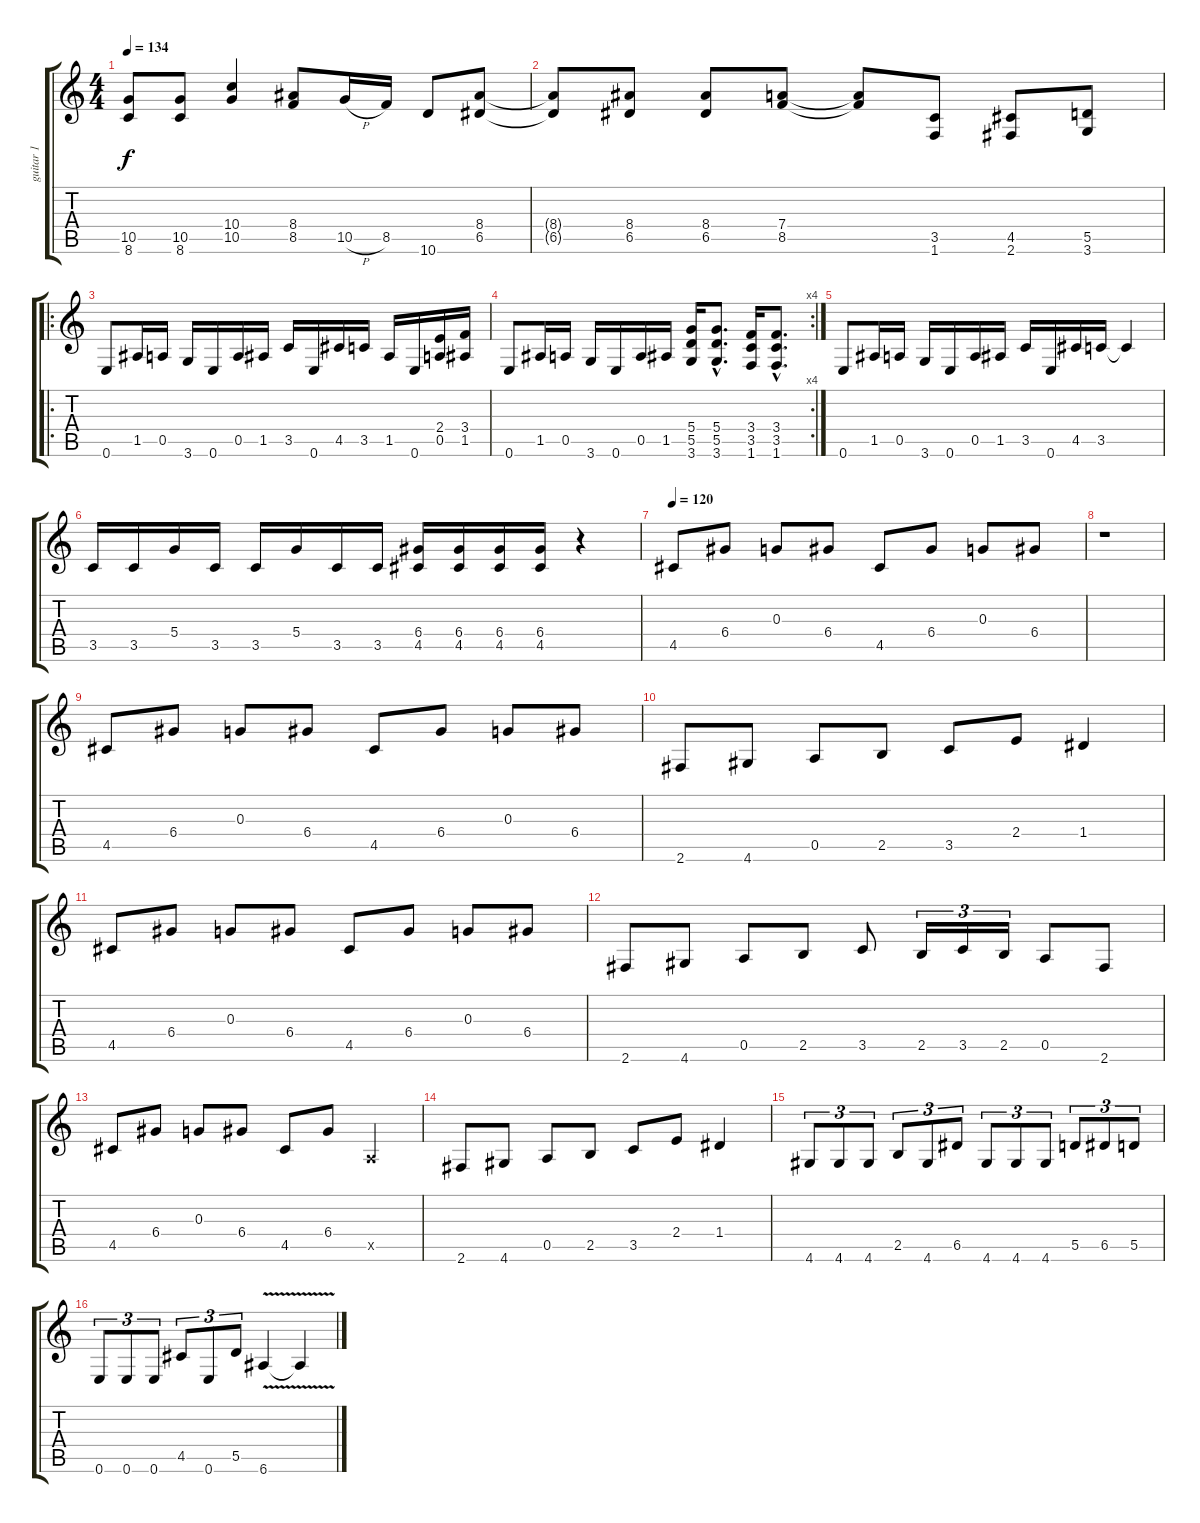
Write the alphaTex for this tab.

\track ("guitar 1" "guitar 1") {instrument distortionguitar}
\staff {score tabs}
\tuning (E4 B3 G3 D3 A2 E2) {hide}
\ts (4 4)
\tempo 134
\clef g2
\ks c
(10.5 8.6).8{dy f} (10.5 8.6).8 (10.4 10.5).4 (8.4 8.5).8 10.5{h}.16 8.5.16 10.6.8 (8.4 6.5).8 |
(8.4{t} 6.5{t}).8 (8.4 6.5).8 (8.4 6.5).8 (7.4 8.5).8 (7.4{t} 8.5{t}).8 (3.5 1.6).8 (4.5 2.6).8 (5.5 3.6).8 |
\ro
0.6.8 1.5.16 0.5.16 3.6.16 0.6.16 0.5.16 1.5.16 3.5.16 0.6.16 4.5.16 3.5.16 1.5.16 0.6.16 (2.4 0.5).16 (3.4 1.5).16 |
\rc 4
0.6.8 1.5.16 0.5.16 3.6.16 0.6.16 0.5.16 1.5.16 (5.4 5.5 3.6).16 (5.4{hac} 5.5{hac} 3.6{hac}).8{d} (3.4 3.5 1.6).16 (3.4{hac} 3.5{hac} 1.6{hac}).8{d} |
0.6.8 1.5.16 0.5.16 3.6.16 0.6.16 0.5.16 1.5.16 3.5.16 0.6.16 4.5.16 3.5.16 3.5{t}.4 |
3.5.16 3.5.16 5.4.16 3.5.16 3.5.16 5.4.16 3.5.16 3.5.16 (6.4 4.5).16 (6.4 4.5).16 (6.4 4.5).16 (6.4 4.5).16 r.4 |
\tempo 120
4.5.8 6.4.8 0.3.8 6.4.8 4.5.8 6.4.8 0.3.8 6.4.8 |
r.1 |
4.5.8 6.4.8 0.3.8 6.4.8 4.5.8 6.4.8 0.3.8 6.4.8 |
2.6.8 4.6.8 0.5.8 2.5.8 3.5.8 2.4.8 1.4.4 |
4.5.8 6.4.8 0.3.8 6.4.8 4.5.8 6.4.8 0.3.8 6.4.8 |
2.6.8 4.6.8 0.5.8 2.5.8 3.5.8 2.5.16{tu (3 2)} 3.5.16{tu (3 2)} 2.5.16{tu (3 2)} 0.5.8 2.6.8 |
4.5.8 6.4.8 0.3.8 6.4.8 4.5.8 6.4.8 0.5{x}.4 |
2.6.8 4.6.8 0.5.8 2.5.8 3.5.8 2.4.8 1.4.4 |
4.6.8{tu (3 2)} 4.6.8{tu (3 2)} 4.6.8{tu (3 2)} 2.5.8{tu (3 2)} 4.6.8{tu (3 2)} 6.5.8{tu (3 2)} 4.6.8{tu (3 2)} 4.6.8{tu (3 2)} 4.6.8{tu (3 2)} 5.5.8{tu (3 2)} 6.5.8{tu (3 2)} 5.5.8{tu (3 2)} |
0.6.8{tu (3 2)} 0.6.8{tu (3 2)} 0.6.8{tu (3 2)} 4.5.8{tu (3 2)} 0.6.8{tu (3 2)} 5.5.8{tu (3 2)} 6.6{v}.4 6.6{t}.4
